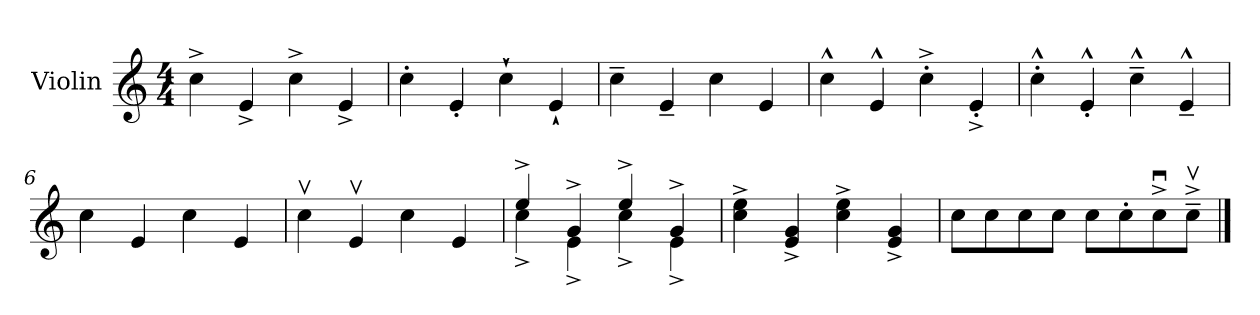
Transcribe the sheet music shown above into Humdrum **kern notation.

**kern
*part1
*staff1
*I"Violin
*I'Vln.
*clefG2
*k[]
*M4/4
=1
4cc^\
4e^/
4cc^<\
4e^</
=2
4cc'\
4e'/
4cc`\
4e`/
=3
4cc~\
4e~/
4cc\
4e/
=4
4cc^^\
4e^^/
4cc^'\
4e^'/
=5
4cc^^'\
4e^^'/
4cc^^~\
4e^^~/
=6
4cc\
4e/
4cc\
4e/
=7
4ccv\
4ev/
4cc\
4e/
!!LO:LB:g=z
=8
*^
4ee^/	4cc^\
4g^/	4e^\
4ee^/	4cc^\
4g^/	4e^\
*v	*v
=9
4cc\^ 4ee\^
4e/^ 4g/^
4cc\^< 4ee\^<
4e/^< 4g/^<
=10
8cc\L
8cc\
8cc\
8cc\J
8cc\L
8cc'\
8ccu^\
8ccv~<^<\J
==
*-
